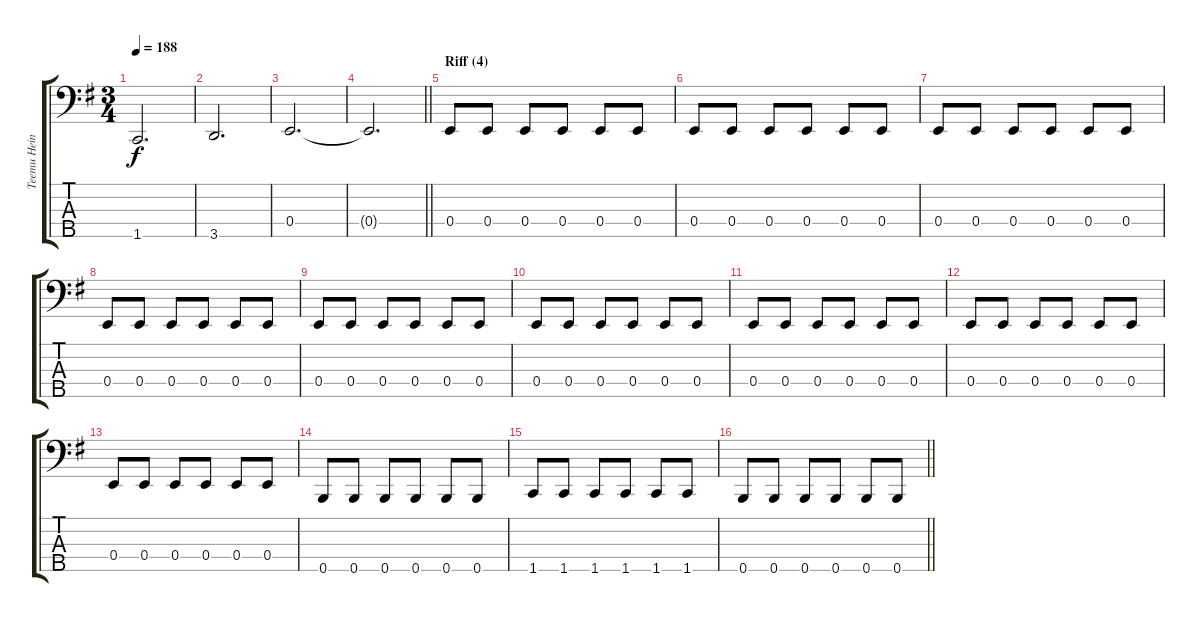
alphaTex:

\track ("Teemu Heinola (bass)" "Teemu Hein") {instrument electricbasspick}
\staff {score tabs}
\tuning (G2 D2 A1 E1 B0) {hide}
\ts (3 4)
\tempo 188
\clef f4
\ks eminor
1.5.2{d dy f} |
3.5.2{d} |
0.4.2{d} |
\barLineRight lightlight
0.4{t}.2{d} |
\section ("" "Riff (4)")
0.4.8 0.4.8 0.4.8 0.4.8 0.4.8 0.4.8 |
0.4.8 0.4.8 0.4.8 0.4.8 0.4.8 0.4.8 |
0.4.8 0.4.8 0.4.8 0.4.8 0.4.8 0.4.8 |
0.4.8 0.4.8 0.4.8 0.4.8 0.4.8 0.4.8 |
0.4.8 0.4.8 0.4.8 0.4.8 0.4.8 0.4.8 |
0.4.8 0.4.8 0.4.8 0.4.8 0.4.8 0.4.8 |
0.4.8 0.4.8 0.4.8 0.4.8 0.4.8 0.4.8 |
0.4.8 0.4.8 0.4.8 0.4.8 0.4.8 0.4.8 |
0.4.8 0.4.8 0.4.8 0.4.8 0.4.8 0.4.8 |
0.5.8 0.5.8 0.5.8 0.5.8 0.5.8 0.5.8 |
1.5.8 1.5.8 1.5.8 1.5.8 1.5.8 1.5.8 |
\barLineRight lightlight
0.5.8 0.5.8 0.5.8 0.5.8 0.5.8 0.5.8
